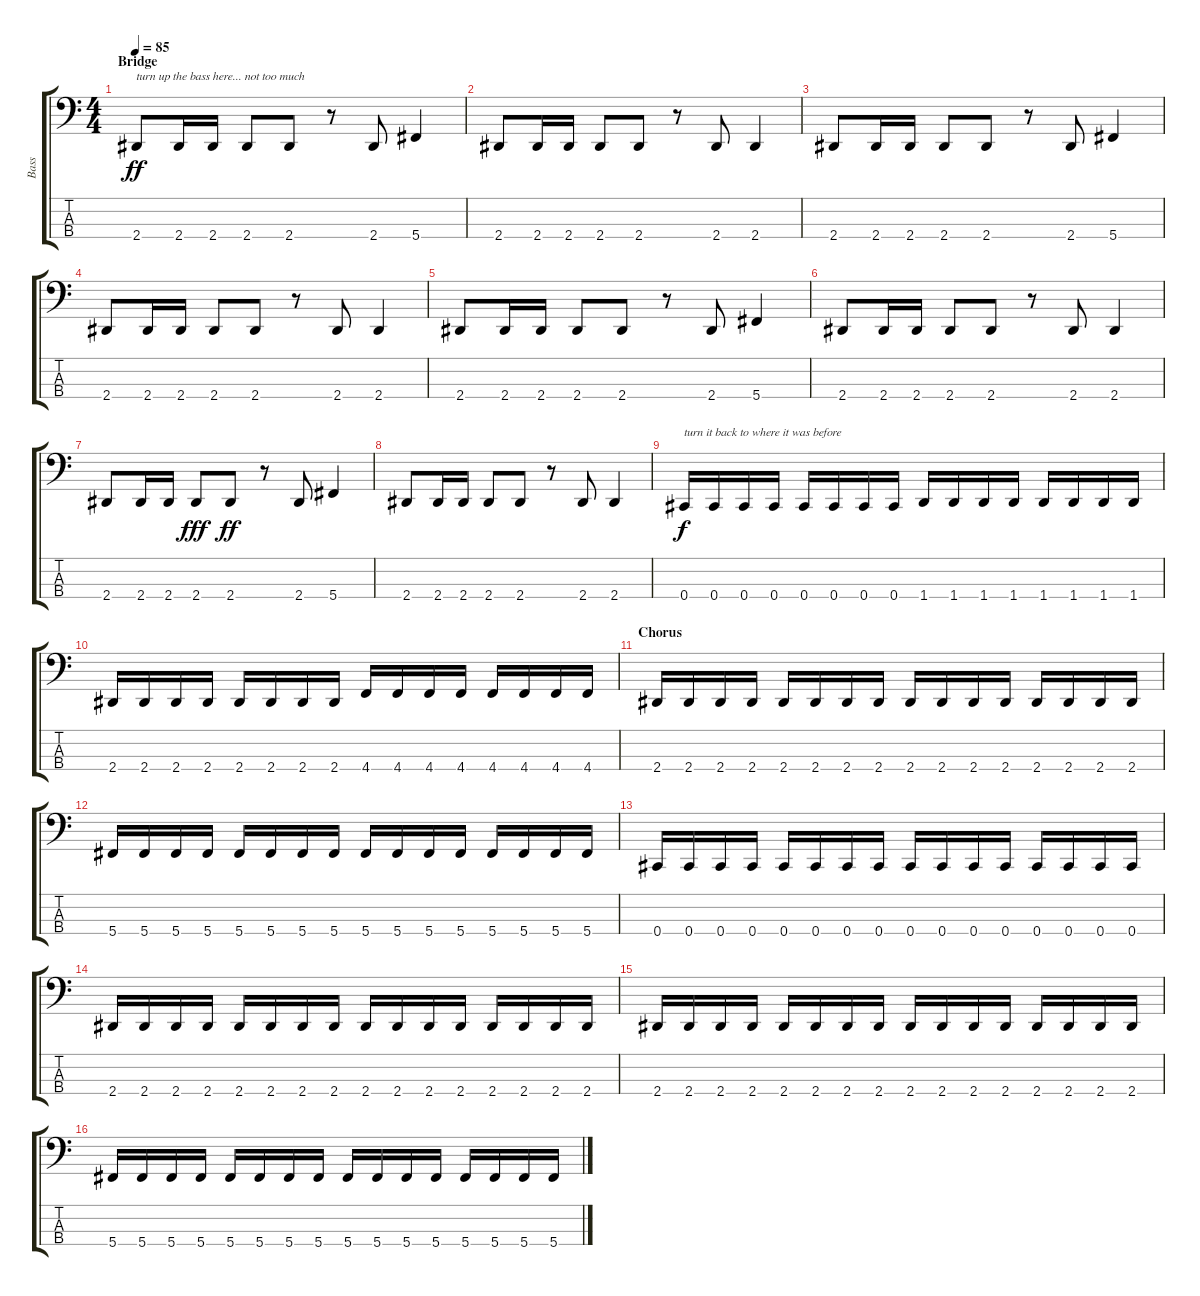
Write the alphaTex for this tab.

\track ("Bass" "Bass") {instrument electricbasspick}
\staff {score tabs}
\tuning (Gb2 Db2 Ab1 Db1) {hide}
\ts (4 4)
\section ("" "Bridge")
\tempo 85
\clef f4
\ks c
2.4.8{txt "turn up the bass here... not too much" dy ff} 2.4.16 2.4.16 2.4.8 2.4.8 r.8 2.4.8 5.4.4 |
2.4.8 2.4.16 2.4.16 2.4.8 2.4.8 r.8 2.4.8 2.4.4 |
2.4.8 2.4.16 2.4.16 2.4.8 2.4.8 r.8 2.4.8 5.4.4 |
2.4.8 2.4.16 2.4.16 2.4.8 2.4.8 r.8 2.4.8 2.4.4 |
2.4.8 2.4.16 2.4.16 2.4.8 2.4.8 r.8 2.4.8 5.4.4 |
2.4.8 2.4.16 2.4.16 2.4.8 2.4.8 r.8 2.4.8 2.4.4 |
2.4.8 2.4.16 2.4.16 2.4.8{dy fff} 2.4.8{dy ff} r.8 2.4.8 5.4.4 |
2.4.8 2.4.16 2.4.16 2.4.8 2.4.8 r.8 2.4.8 2.4.4 |
0.4.16{txt "turn it back to where it was before" dy f} 0.4.16 0.4.16 0.4.16 0.4.16 0.4.16 0.4.16 0.4.16 1.4.16 1.4.16 1.4.16 1.4.16 1.4.16 1.4.16 1.4.16 1.4.16 |
2.4.16 2.4.16 2.4.16 2.4.16 2.4.16 2.4.16 2.4.16 2.4.16 4.4.16 4.4.16 4.4.16 4.4.16 4.4.16 4.4.16 4.4.16 4.4.16 |
\section ("" "Chorus")
2.4.16 2.4.16 2.4.16 2.4.16 2.4.16 2.4.16 2.4.16 2.4.16 2.4.16 2.4.16 2.4.16 2.4.16 2.4.16 2.4.16 2.4.16 2.4.16 |
5.4.16 5.4.16 5.4.16 5.4.16 5.4.16 5.4.16 5.4.16 5.4.16 5.4.16 5.4.16 5.4.16 5.4.16 5.4.16 5.4.16 5.4.16 5.4.16 |
0.4.16 0.4.16 0.4.16 0.4.16 0.4.16 0.4.16 0.4.16 0.4.16 0.4.16 0.4.16 0.4.16 0.4.16 0.4.16 0.4.16 0.4.16 0.4.16 |
2.4.16 2.4.16 2.4.16 2.4.16 2.4.16 2.4.16 2.4.16 2.4.16 2.4.16 2.4.16 2.4.16 2.4.16 2.4.16 2.4.16 2.4.16 2.4.16 |
2.4.16 2.4.16 2.4.16 2.4.16 2.4.16 2.4.16 2.4.16 2.4.16 2.4.16 2.4.16 2.4.16 2.4.16 2.4.16 2.4.16 2.4.16 2.4.16 |
5.4.16 5.4.16 5.4.16 5.4.16 5.4.16 5.4.16 5.4.16 5.4.16 5.4.16 5.4.16 5.4.16 5.4.16 5.4.16 5.4.16 5.4.16 5.4.16
